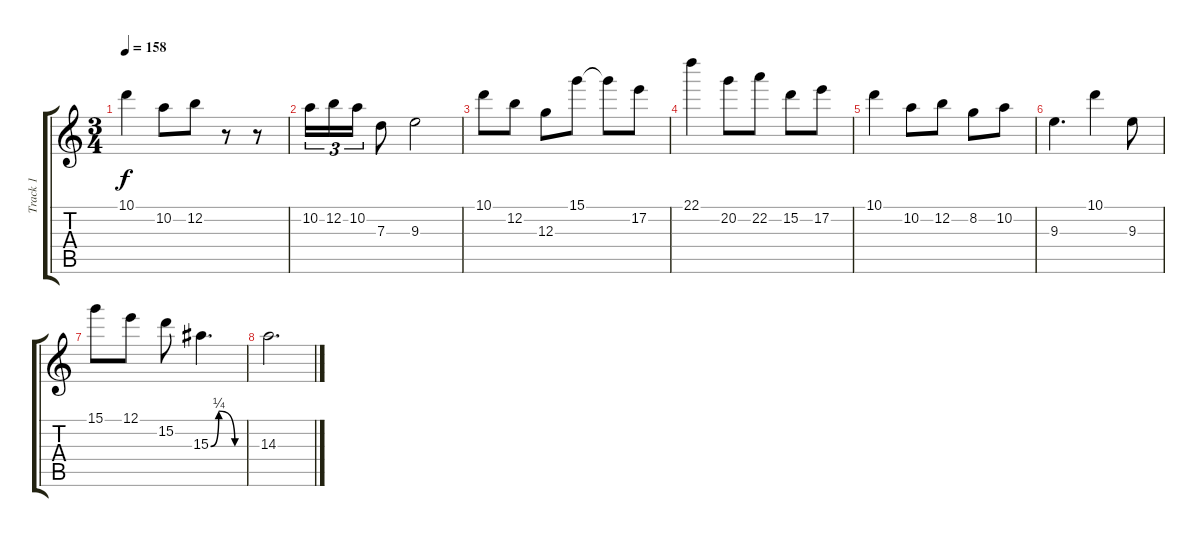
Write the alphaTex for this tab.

\track ("Track 1" "Track 1") {instrument distortionguitar}
\staff {score tabs}
\tuning (E4 B3 G3 D3 A2 E2) {hide}
\ts (3 4)
\tempo 158
\clef g2
\ks c
10.1.4{dy f} 10.2.8 12.2.8 r.8 r.8 |
10.2.16{tu (3 2)} 12.2.16{tu (3 2)} 10.2.16{tu (3 2)} 7.3.8 9.3.2 |
10.1.8 12.2.8 12.3.8 15.1.8 15.1{t}.8 17.2.8 |
22.1.4 20.2.8 22.2.8 15.2.8 17.2.8 |
10.1.4 10.2.8 12.2.8 8.2.8 10.2.8 |
9.3.4{d} 10.1.4 9.3.8 |
15.1.8 12.1.8 15.2.8 15.3{be (custom 0 0 15 1 45 0 60 0)}.4{d} |
14.3.2{d}
